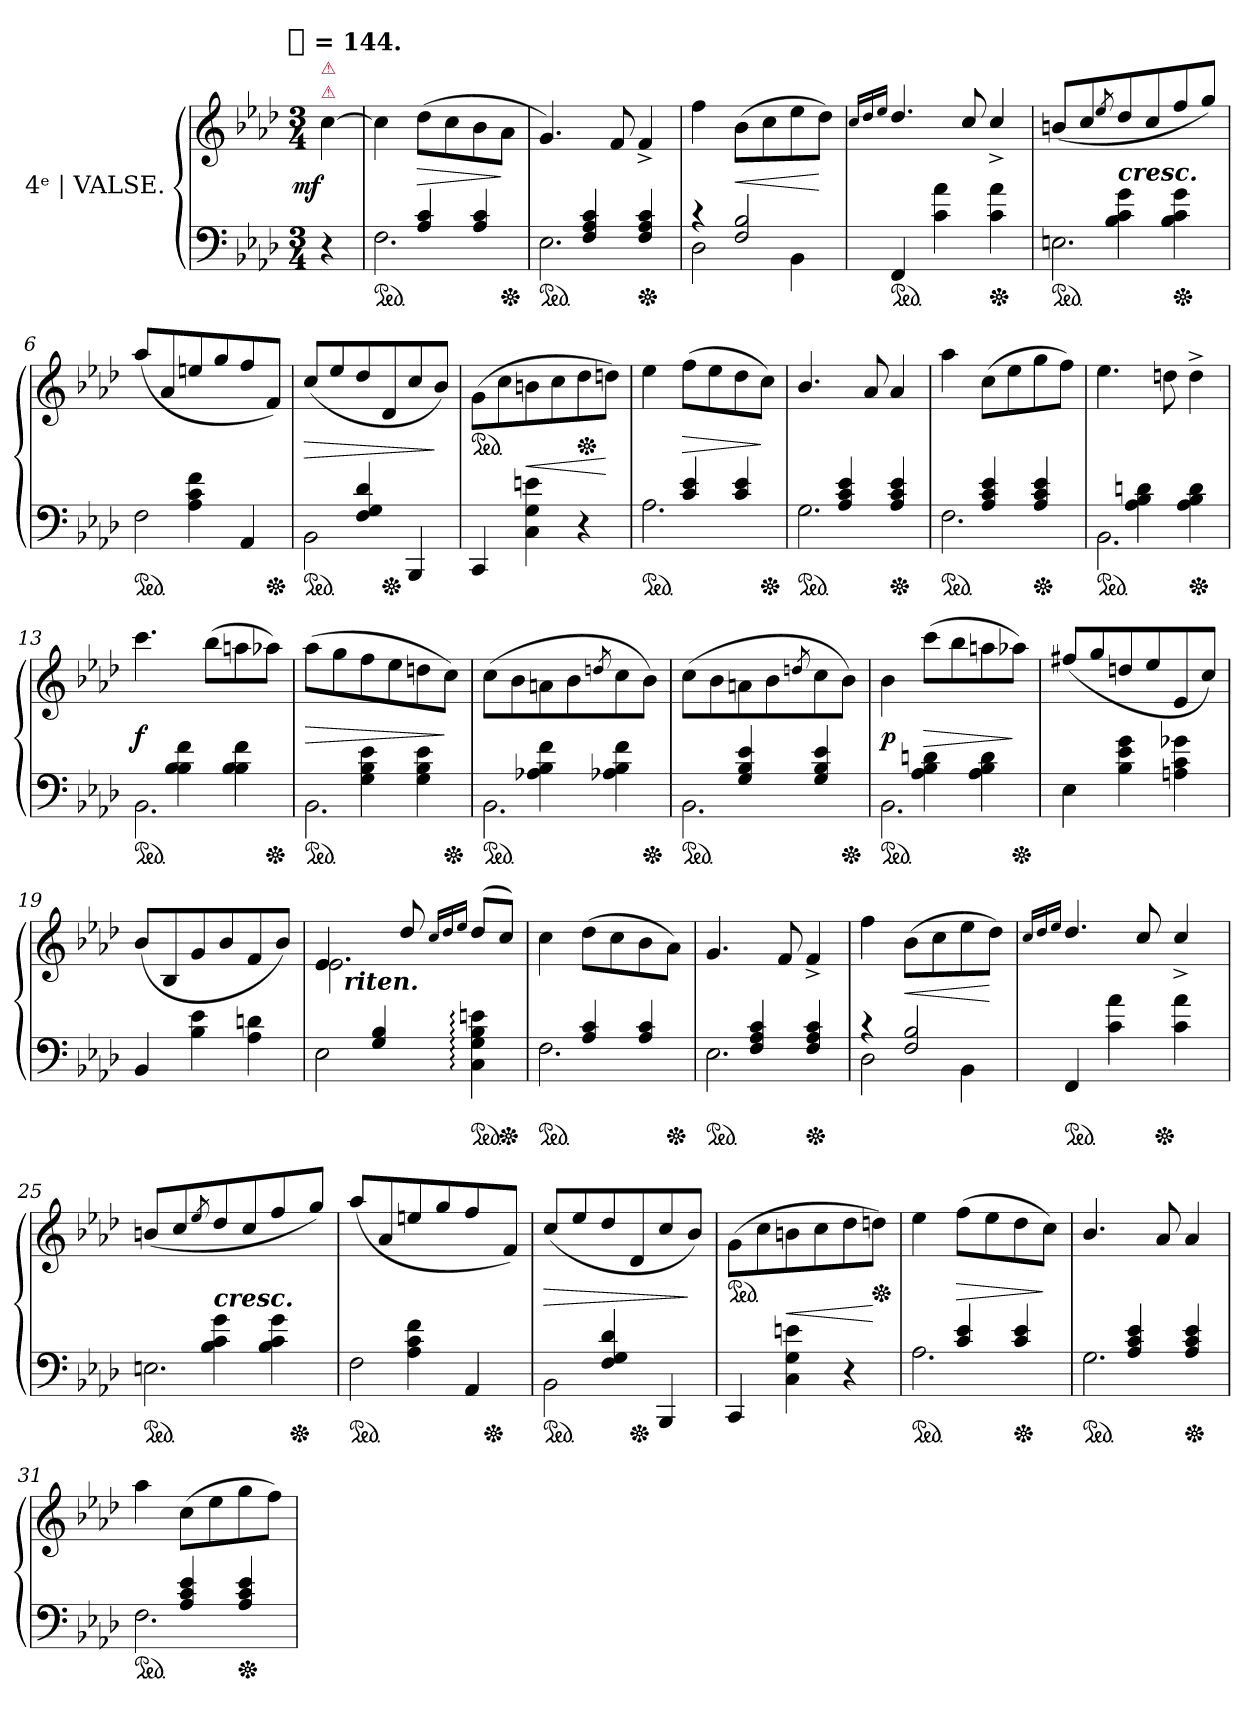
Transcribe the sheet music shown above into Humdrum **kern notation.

**kern	**kern	**dynam
*part1	*part1	*part1
*staff2	*staff1	*staff1/2
*I"4ᵉ | VALSE.	*	*
*clefF4	*clefG2	*
*k[b-e-a-d-]	*k[b-e-a-d-]	*
!!LO:TX:omd:t=[quarter] = 144.
*M3/4	*M3/4	*
*MM144	*MM144	*
=	=	=
!	!LO:TX:a:color=crimson:t=⚠	!
!	!LO:TX:a:color=crimson:t=⚠	!
!	!	!LO:DY:rj
4r	[4cc	mf
=1	=1	=1
*^	*	*
*ped	*	*	*
4ryy	2.F	4cc]	.
4A- 4c	.	(>8dd-L	>
.	.	8cc	.
4A- 4c	.	8b-	.
*Xped	*	*	*
.	.	8a-J	]
=2	=2	=2	=2
*ped	*	*	*
4ryy	2.E-	4.g)	.
4F 4A- 4c	.	.	.
.	.	8f	.
*Xped	*	*	*
4F 4A- 4c	.	4f^<	.
=3	=3	=3	=3
4rc	2D-	4ff	.
2F 2B-	.	(>8b-L	<
.	.	8cc	.
.	4BB-	8ee-	.
.	.	8dd-J)	[
*v	*v	*	*
=4	=4	=4
.	16qqcc/LL	.
.	16qqdd-/	.
.	16qqee-/JJ	.
*ped	*	*
4FF	4.dd-/	.
4c\ 4a-\	.	.
.	8cc/	.
*Xped	*	*
4c\ 4a-\	4cc^>/	.
=5	=5	=5
*^	*	*
*ped	*	*	*
4ryy	2.En	(>8bnL	.
.	.	8cc	.
.	.	8qee-/	.
!	!	!LO:TX:c:Bi:t=cresc.	!
4B-\ 4c\ 4g\	.	8dd-/	.
.	.	8cc/	.
*Xped	*	*	*
4B-\ 4c\ 4g\	.	8ff/	.
.	.	8gg/J)	.
=6	=6	=6	=6
*ped	*	*	*
4ryy	2F	(>8aa-L	.
.	.	8a-	.
4A-\ 4c\ 4f\	.	8een/	.
.	.	8gg/	.
4ryy	4AA-/	8ff	.
*Xped	*	*	*
.	.	8fJ)	.
=7	=7	=7	=7
*ped	*	*	*
4ryy	2BB-	(>8cc/L	>
.	.	8ee-	.
4F/ 4G/ 4d-/	.	8dd-	.
*Xped	*	*	*
.	.	8d-	.
4ryy	4BBB-/	8cc	.
.	.	8b-J)	]
*v	*v	*	*
=8	=8	=8
*	*ped	*
4CC	(>8gL	.
.	8cc	.
4C 4G 4en	8bn	<
.	8cc	.
*	*Xped	*
4r	8dd-	.
.	8ddnJ)	[
=9	=9	=9
*^	*	*
*ped	*	*	*
4ryy	2.A-	4ee-	.
4c 4e-	.	(>8ffL	>
.	.	8ee-	.
4c 4e-	.	8dd-	.
*Xped	*	*	*
.	.	8ccJ)	]
=10	=10	=10	=10
*ped	*	*	*
4ryy	2.G	4.b-/	.
4A- 4c 4e-	.	.	.
.	.	8a-/	.
*Xped	*	*	*
4A- 4c 4e-	.	4a-/	.
=11	=11	=11	=11
*ped	*	*	*
4ryy	2.F	4aa-	.
4A-/ 4c/ 4e-/	.	(>8ccL	.
.	.	8ee-	.
*Xped	*	*	*
4A-/ 4c/ 4e-/	.	8gg	.
.	.	8ffJ)	.
=12	=12	=12	=12
*ped	*	*	*
4ryy	2.BB-	4.ee-	.
4A-\ 4B-\ 4dn\	.	.	.
.	.	8ddn	.
*Xped	*	*	*
4A-\ 4B-\ 4d\	.	4dd^<	.
=13	=13	=13	=13
*ped	*	*	*
4ryy	2.BB-	4.ccc	f
4B-\ 4B-\ 4f\	.	.	.
.	.	(>8bb-L	.
4B-\ 4B-\ 4f\	.	8aan	.
*Xped	*	*	*
.	.	8aa-XJ)	.
=14	=14	=14	=14
*ped	*	*	*
4ryy	2.BB-	(>8aa-L	>
.	.	8gg	.
4G\ 4B-\ 4e-\	.	8ff	.
.	.	8ee-	.
4G\ 4B-\ 4e-\	.	8ddn	.
*Xped	*	*	*
.	.	8ccJ)	]
=15	=15	=15	=15
*ped	*	*	*
4ryy	2.BB-	(>8ccL	.
.	.	8b-	.
4A-X\ 4B-\ 4f\	.	8an	.
.	.	8b-	.
.	.	8qddn	.
4A-X\ 4B-\ 4f\	.	8cc	.
*Xped	*	*	*
.	.	8b-J)	.
=16	=16	=16	=16
*ped	*	*	*
4ryy	2.BB-	(>8ccL	.
.	.	8b-	.
4G/ 4B-/ 4e-/	.	8an	.
.	.	8b-	.
.	.	8qddn	.
4G/ 4B-/ 4e-/	.	8cc	.
*Xped	*	*	*
.	.	8b-J)	.
=17	=17	=17	=17
*ped	*	*	*
4ryy	2.BB-	4b-	p
4A-\ 4B-\ 4dn\	.	(>8cccL	>
.	.	8bb-	.
4A-\ 4B-\ 4d\	.	8aan	.
*Xped	*	*	*
.	.	8aa-XJ)	]
*v	*v	*	*
=18	=18	=18
4E-	(<8ff#X/L	.
.	8gg	.
4B- 4e- 4g	8ddn	.
.	8ee-	.
4An 4c 4g-X	8e-	.
.	8ccJ)	.
=19	=19	=19
4BB-	(<8b-/L	.
.	8B-	.
4B- 4e-	8g	.
.	8b-	.
4A- 4dn	8f	.
.	8b-J)	.
=20	=20	=20
*^	*^	*
*	*	*	*^	*
4ryy	2E-	4.e-	2.e-	8ryy	.
!	!	!	!	!LO:TX:b:Bi:t=riten.	!
.	.	.	.	2ryy	.
4G/ 4B-/	.	.	.	.	.
.	.	8dd-	.	.	.
.	.	16qqcc/LL	.	.	.
.	.	16qqdd-/	.	.	.
.	.	16qqee-/JJ	.	.	.
*ped	*	*	*	*	*
4C:\ 4G:\ 4B-:\ 4en:\	4ryy	(<8dd-L	.	.	.
*Xped	*	*	*	*	*
.	.	8ccJ)	.	8ryy	.
=21	=21	=21	=21	=21	=21
!	!	!LO:TX:b:B:t=tempo.	!	!	!
*	*	*v	*v	*v	*
*ped	*	*	*
4ryy	2.F	4cc	.
4A- 4c	.	(>8dd-L	.
.	.	8cc	.
4A- 4c	.	8b-	.
*Xped	*	*	*
.	.	8a-J)	.
=22	=22	=22	=22
*ped	*	*	*
4ryy	2.E-	4.g	.
4F 4A- 4c	.	.	.
.	.	8f	.
*Xped	*	*	*
4F 4A- 4c	.	4f^<	.
=23	=23	=23	=23
4rc	2D-	4ff	.
2F 2B-	.	(>8b-L	<
.	.	8cc	.
.	4BB-\	8ee-	.
.	.	8dd-J)	[
*v	*v	*	*
=24	=24	=24
.	16qqcc/LL	.
.	16qqdd-/	.
.	16qqee-/JJ	.
*ped	*	*
*	*^	*
4FF	4.dd-/	4..ryy	.
4c\ 4a-\	.	.	.
.	8cc/	.	.
*Xped	*	*	*
.	.	4ryy	.
4c\ 4a-\	4cc^>/	.	.
.	.	16ryy	.
=25	=25	=25	=25
*^	*	*	*
*ped	*	*	*	*
4ryy	2.En	(>8bnL	2ryy	.
.	.	8cc	.	.
.	.	8qee-/	.	.
!	!	!LO:TX:c:Bi:t=cresc.	!	!
4B-\ 4c\ 4g\	.	8dd-/	.	.
.	.	8cc/	.	.
4B-\ 4c\ 4g\	.	8ff/	16ryy	.
*Xped	*	*	*	*
.	.	.	8.ryy	.
.	.	8gg/J)	.	.
=26	=26	=26	=26	=26
*ped	*	*	*	*
4ryy	2F	(>8aa-L	2ryy	.
.	.	8a-	.	.
4A-\ 4c\ 4f\	.	8een/	.	.
.	.	8gg/	.	.
4ryy	4AA-/	8ff	16ryy	.
*Xped	*	*	*	*
.	.	.	8.ryy	.
.	.	8fJ)	.	.
*	*	*v	*v	*
=27	=27	=27	=27
*ped	*	*	*
4ryy	2BB-	(>8cc/L	>
.	.	8ee-	.
4F/ 4G/ 4d-/	.	8dd-	.
*Xped	*	*	*
.	.	8d-	.
4ryy	4BBB-/	8cc	.
.	.	8b-J)	]
*v	*v	*	*
=28	=28	=28
*	*ped	*
4CC	(>8gL	.
.	8cc	.
4C 4G 4en	8bn	<
.	8cc	.
4r	8dd-	.
*	*Xped	*
.	8ddnJ)	[
=29	=29	=29
*^	*	*
*ped	*	*	*
4ryy	2.A-	4ee-	.
4c 4e-	.	(>8ffL	>
.	.	8ee-	.
*Xped	*	*	*
4c 4e-	.	8dd-	.
.	.	8ccJ)	]
=30	=30	=30	=30
*ped	*	*	*
4ryy	2.G	4.b-/	.
4A- 4c 4e-	.	.	.
.	.	8a-/	.
*Xped	*	*	*
4A- 4c 4e-	.	4a-/	.
=31	=31	=31	=31
*ped	*	*	*
4ryy	2.F	4aa-	.
4A-/ 4c/ 4e-/	.	(>8ccL	.
.	.	8ee-	.
*Xped	*	*	*
4A-/ 4c/ 4e-/	.	8gg	.
.	.	8ffJ)	.
*v	*v	*	*
=	=	=
*-	*-	*-
